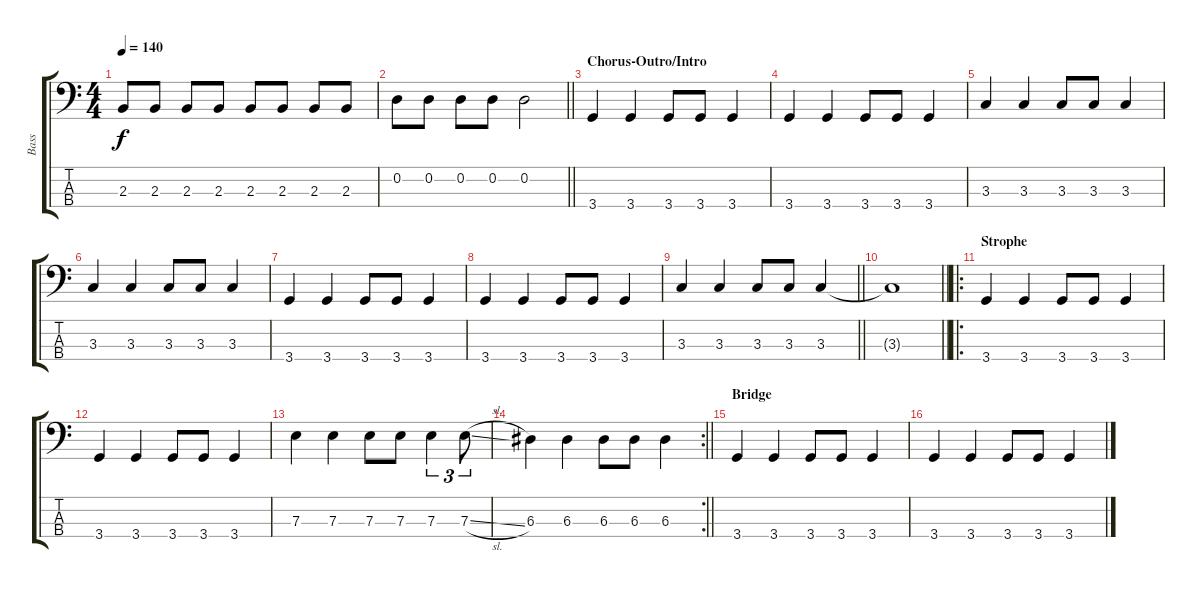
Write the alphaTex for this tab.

\track ("Bass" "Bass") {instrument electricbassfinger}
\staff {score tabs}
\tuning (G2 D2 A1 E1) {hide}
\ts (4 4)
\tempo 140
\clef f4
\ks c
2.3.8{dy f} 2.3.8 2.3.8 2.3.8 2.3.8 2.3.8 2.3.8 2.3.8 |
\barLineRight lightlight
0.2.8 0.2.8 0.2.8 0.2.8 0.2.2 |
\section ("" "Chorus-Outro/Intro")
3.4.4 3.4.4 3.4.8 3.4.8 3.4.4 |
3.4.4 3.4.4 3.4.8 3.4.8 3.4.4 |
3.3.4 3.3.4 3.3.8 3.3.8 3.3.4 |
3.3.4 3.3.4 3.3.8 3.3.8 3.3.4 |
3.4.4 3.4.4 3.4.8 3.4.8 3.4.4 |
3.4.4 3.4.4 3.4.8 3.4.8 3.4.4 |
\barLineRight lightlight
3.3.4 3.3.4 3.3.8 3.3.8 3.3.4 |
\barLineRight lightlight
3.3{t}.1 |
\ro
\section ("" "Strophe")
3.4.4 3.4.4 3.4.8 3.4.8 3.4.4 |
3.4.4 3.4.4 3.4.8 3.4.8 3.4.4 |
7.3.4 7.3.4 7.3.8 7.3.8 7.3.4{tu (3 2)} 7.3{sl}.8{tu (3 2)} |
\rc 2
\barLineRight lightlight
6.3.4 6.3.4 6.3.8 6.3.8 6.3.4 |
\section ("" "Bridge")
3.4.4 3.4.4 3.4.8 3.4.8 3.4.4 |
3.4.4 3.4.4 3.4.8 3.4.8 3.4.4
